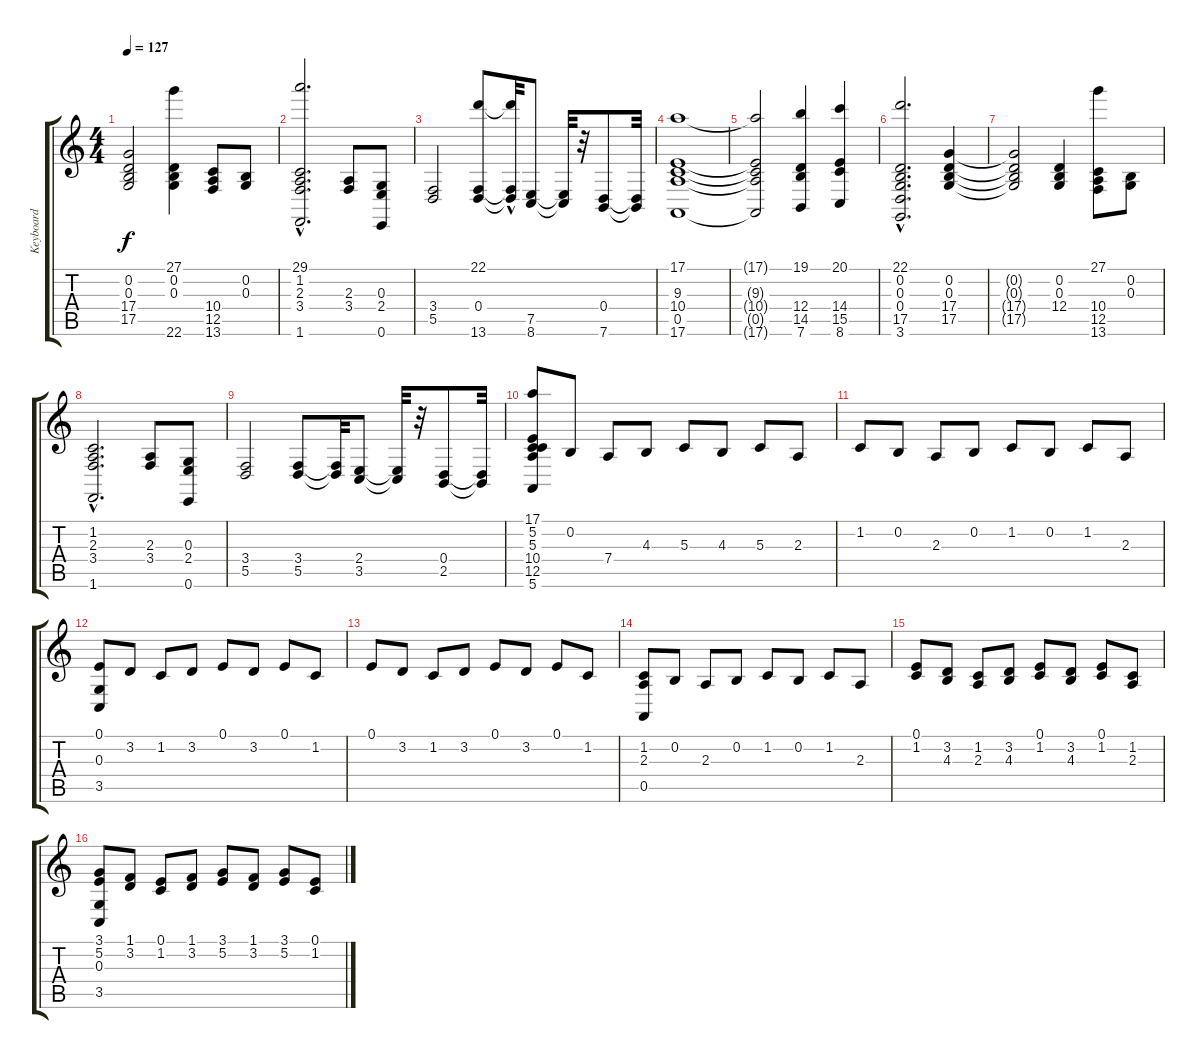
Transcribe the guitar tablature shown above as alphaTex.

\track ("Keyboard" "Keyboard") {instrument stringensemble1}
\staff {score tabs}
\tuning (E4 B3 G3 D3 A2 E2) {hide}
\ts (4 4)
\tempo 127
\clef g2
\ks c
(0.2{t} 0.3{t} 17.4{t} 17.5{t}).2{dy f} (27.1 0.2 0.3 22.6).4 (10.4 12.5 13.6).8 (0.2 0.3).8 |
(29.1 1.2{hac} 2.3{hac} 3.4{hac} 1.6{hac}).2{d} (2.3 3.4).8 (0.3 2.4 0.6).8 |
(3.4 5.5).2 (22.1 0.4 13.6).8 (22.1{hac t} 0.4{t} 13.6{t}).32 (7.5 8.6).8 (7.5{t} 8.6{t}).32 r.32 (0.4 7.6).8 (0.4{t} 7.6{t}).32 |
(17.1 9.3 10.4 0.5 17.6).1 |
(17.1{t} 9.3{t} 10.4{t} 0.5{t} 17.6{t}).2 (19.1 12.4 14.5 7.6).4 (20.1 14.4 15.5 8.6).4 |
(22.1 0.2{hac} 0.3{hac} 0.4 17.5{hac} 3.6).2{d} (0.2 0.3 17.4 17.5).4 |
(0.2{t} 0.3{t} 17.4{t} 17.5{t}).2 (0.2 0.3 12.4).4 (27.1 10.4 12.5 13.6).8 (0.2 0.3).8 |
(1.2{hac} 2.3{hac} 3.4{hac} 1.6{hac}).2{d} (2.3 3.4).8 (0.3 2.4 0.6).8 |
(3.4 5.5).2 (3.4 5.5).8 (3.4{t} 5.5{t}).32 (2.4 3.5).8 (2.4{t} 3.5{t}).32 r.32 (0.4 2.5).8 (0.4{t} 2.5{t}).32 |
(17.1 5.2 5.3 10.4 12.5 5.6).8 0.2.8 7.4.8 4.3.8 5.3.8 4.3.8 5.3.8 2.3.8 |
1.2.8 0.2.8 2.3.8 0.2.8 1.2.8 0.2.8 1.2.8 2.3.8 |
(0.1 0.3 3.5).8 3.2.8 1.2.8 3.2.8 0.1.8 3.2.8 0.1.8 1.2.8 |
0.1.8 3.2.8 1.2.8 3.2.8 0.1.8 3.2.8 0.1.8 1.2.8 |
(1.2 2.3 0.5).8 0.2.8 2.3.8 0.2.8 1.2.8 0.2.8 1.2.8 2.3.8 |
(0.1 1.2).8 (3.2 4.3).8 (1.2 2.3).8 (3.2 4.3).8 (0.1 1.2).8 (3.2 4.3).8 (0.1 1.2).8 (1.2 2.3).8 |
(3.1 5.2 0.3 3.5).8 (1.1 3.2).8 (0.1 1.2).8 (1.1 3.2).8 (3.1 5.2).8 (1.1 3.2).8 (3.1 5.2).8 (0.1 1.2).8
